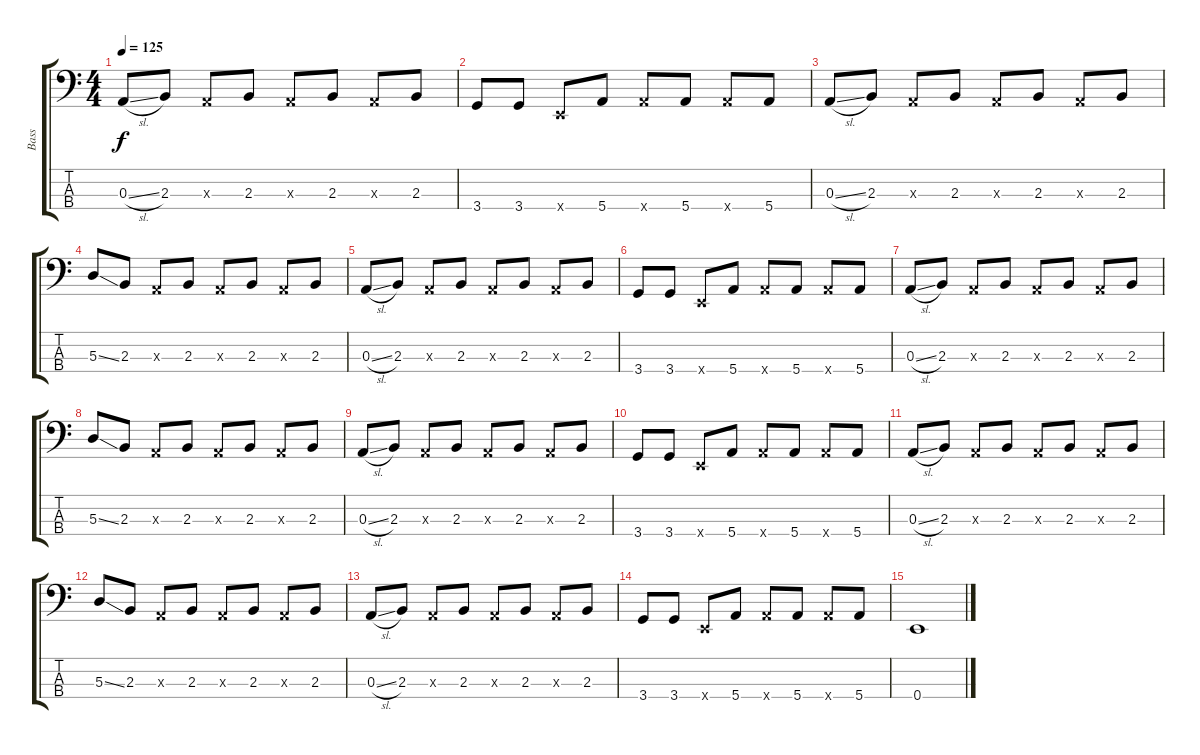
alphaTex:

\track ("Bass" "Bass") {instrument electricbassfinger}
\staff {score tabs}
\tuning (G2 D2 A1 E1) {hide}
\ts (4 4)
\tempo 125
\clef f4
\ks c
0.3{sl}.8{dy f} 2.3.8 0.3{x}.8 2.3.8 0.3{x}.8 2.3.8 0.3{x}.8 2.3.8 |
3.4.8 3.4.8 0.4{x}.8 5.4.8 5.4{x}.8 5.4.8 5.4{x}.8 5.4.8 |
0.3{sl}.8{instrument slapbass2} 2.3.8 0.3{x}.8 2.3.8 0.3{x}.8 2.3.8 0.3{x}.8 2.3.8 |
5.3{ss}.8 2.3.8 0.3{x}.8 2.3.8 0.3{x}.8 2.3.8 0.3{x}.8 2.3.8 |
0.3{sl}.8 2.3.8 0.3{x}.8 2.3.8 0.3{x}.8 2.3.8 0.3{x}.8 2.3.8 |
3.4.8 3.4.8 0.4{x}.8 5.4.8 5.4{x}.8 5.4.8 5.4{x}.8 5.4.8 |
0.3{sl}.8{instrument slapbass2} 2.3.8 0.3{x}.8 2.3.8 0.3{x}.8 2.3.8 0.3{x}.8 2.3.8 |
5.3{ss}.8 2.3.8 0.3{x}.8 2.3.8 0.3{x}.8 2.3.8 0.3{x}.8 2.3.8 |
0.3{sl}.8 2.3.8 0.3{x}.8 2.3.8 0.3{x}.8 2.3.8 0.3{x}.8 2.3.8 |
3.4.8 3.4.8 0.4{x}.8 5.4.8 5.4{x}.8 5.4.8 5.4{x}.8 5.4.8 |
0.3{sl}.8{instrument slapbass2} 2.3.8 0.3{x}.8 2.3.8 0.3{x}.8 2.3.8 0.3{x}.8 2.3.8 |
5.3{ss}.8 2.3.8 0.3{x}.8 2.3.8 0.3{x}.8 2.3.8 0.3{x}.8 2.3.8 |
0.3{sl}.8 2.3.8 0.3{x}.8 2.3.8 0.3{x}.8 2.3.8 0.3{x}.8 2.3.8 |
3.4.8 3.4.8 0.4{x}.8 5.4.8 5.4{x}.8 5.4.8 5.4{x}.8 5.4.8 |
0.4.1
